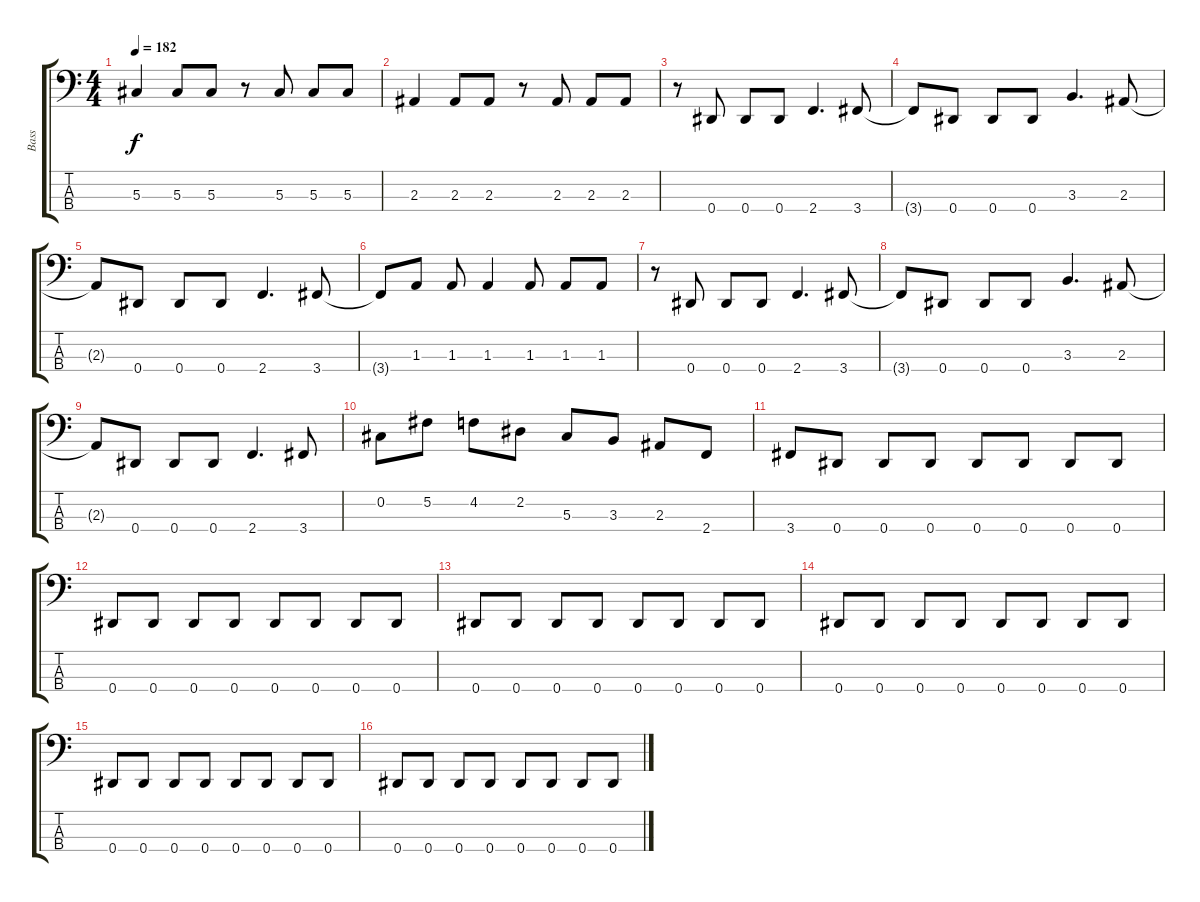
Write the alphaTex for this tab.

\track ("Bass" "Bass") {instrument electricbassfinger}
\staff {score tabs}
\tuning (Gb2 Db2 Ab1 Eb1) {hide}
\ts (4 4)
\tempo 182
\clef f4
\ks c
5.3.4{dy f} 5.3.8 5.3.8 r.8 5.3.8 5.3.8 5.3.8 |
2.3.4 2.3.8 2.3.8 r.8 2.3.8 2.3.8 2.3.8 |
r.8 0.4.8 0.4.8 0.4.8 2.4.4{d} 3.4.8 |
3.4{t}.8 0.4.8 0.4.8 0.4.8 3.3.4{d} 2.3.8 |
2.3{t}.8 0.4.8 0.4.8 0.4.8 2.4.4{d} 3.4.8 |
3.4{t}.8 1.3.8 1.3.8 1.3.4 1.3.8 1.3.8 1.3.8 |
r.8 0.4.8 0.4.8 0.4.8 2.4.4{d} 3.4.8 |
3.4{t}.8 0.4.8 0.4.8 0.4.8 3.3.4{d} 2.3.8 |
2.3{t}.8 0.4.8 0.4.8 0.4.8 2.4.4{d} 3.4.8 |
0.2.8 5.2.8 4.2.8 2.2.8 5.3.8 3.3.8 2.3.8 2.4.8 |
3.4.8 0.4.8 0.4.8 0.4.8 0.4.8 0.4.8 0.4.8 0.4.8 |
0.4.8 0.4.8 0.4.8 0.4.8 0.4.8 0.4.8 0.4.8 0.4.8 |
0.4.8 0.4.8 0.4.8 0.4.8 0.4.8 0.4.8 0.4.8 0.4.8 |
0.4.8 0.4.8 0.4.8 0.4.8 0.4.8 0.4.8 0.4.8 0.4.8 |
0.4.8 0.4.8 0.4.8 0.4.8 0.4.8 0.4.8 0.4.8 0.4.8 |
0.4.8 0.4.8 0.4.8 0.4.8 0.4.8 0.4.8 0.4.8 0.4.8
